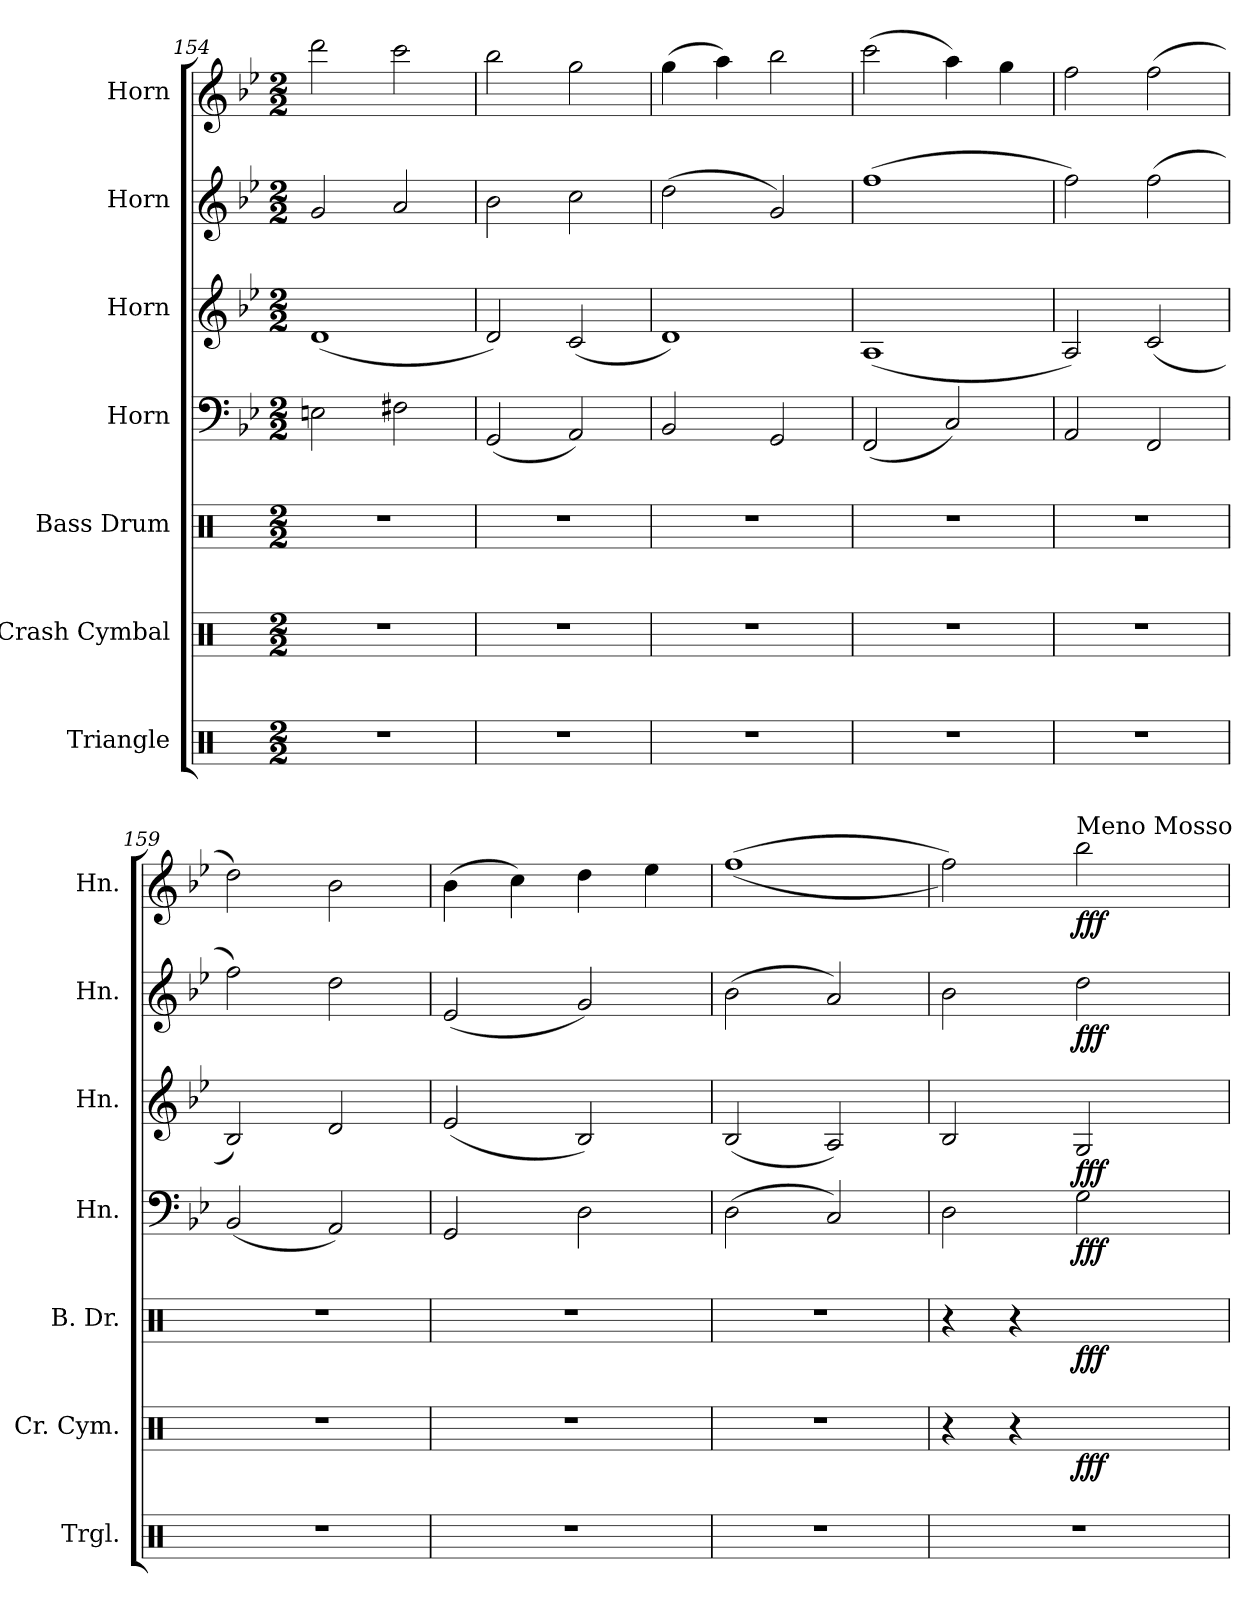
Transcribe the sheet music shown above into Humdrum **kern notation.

**kern	**kern	**dynam	**kern	**dynam	**kern	**dynam	**kern	**dynam	**kern	**dynam	**kern	**dynam
*part7	*part6	*part6	*part5	*part5	*part4	*part4	*part3	*part3	*part2	*part2	*part1	*part1
*staff7	*staff6	*staff6	*staff5	*staff5	*staff4	*staff4	*staff3	*staff3	*staff2	*staff2	*staff1	*staff1
*I"Triangle	*I"Crash Cymbal	*	*I"Bass Drum	*	*I"Horn	*	*I"Horn	*	*I"Horn	*	*I"Horn	*
*I'Trgl.	*I'Cr. Cym.	*	*I'B. Dr.	*	*I'Hn.	*	*I'Hn.	*	*I'Hn.	*	*I'Hn.	*
*clefX	*clefX	*	*clefX	*	*clefF4	*	*clefG2	*	*clefG2	*	*clefG2	*
*	*	*	*	*	*ITrd4c7	*	*ITrd4c7	*	*ITrd4c7	*	*ITrd4c7	*
*k[]	*k[]	*	*k[]	*	*k[b-e-a-]	*	*k[b-e-a-]	*	*k[b-e-a-]	*	*k[b-e-a-]	*
*C:	*C:	*	*C:	*	*E-:	*	*E-:	*	*E-:	*	*E-:	*
*M2/2	*M2/2	*	*M2/2	*	*M2/2	*	*M2/2	*	*M2/2	*	*M2/2	*
=154	=154	=154	=154	=154	=154	=154	=154	=154	=154	=154	=154	=154
1r	1r	.	1r	.	2AAn\	.	(1G	.	2c/	.	2gg\	.
.	.	.	.	.	2BBn\	.	.	.	2d/	.	2ff\	.
=155	=155	=155	=155	=155	=155	=155	=155	=155	=155	=155	=155	=155
1r	1r	.	1r	.	(2CC/	.	2G/)	.	2e-\	.	2ee-\	.
.	.	.	.	.	2DD/)	.	(2F/	.	2f\	.	2cc\	.
=156	=156	=156	=156	=156	=156	=156	=156	=156	=156	=156	=156	=156
1r	1r	.	1r	.	2EE-/	.	1G)	.	(2g\	.	(4cc\	.
.	.	.	.	.	.	.	.	.	.	.	4dd\)	.
.	.	.	.	.	2CC/	.	.	.	2c/)	.	2ee-\	.
=157	=157	=157	=157	=157	=157	=157	=157	=157	=157	=157	=157	=157
1r	1r	.	1r	.	(2BBB-/	.	(1D	.	(1b-	.	(2ff\	.
.	.	.	.	.	2FF/)	.	.	.	.	.	4dd\)	.
.	.	.	.	.	.	.	.	.	.	.	4cc\	.
=158	=158	=158	=158	=158	=158	=158	=158	=158	=158	=158	=158	=158
1r	1r	.	1r	.	2DD/	.	2D/)	.	2b-\)	.	2b-\	.
.	.	.	.	.	2BBB-/	.	(2F/	.	(2b-\	.	(2b-\	.
=159	=159	=159	=159	=159	=159	=159	=159	=159	=159	=159	=159	=159
1r	1r	.	1r	.	(2EE-/	.	2E-/)	.	2b-\)	.	2g\)	.
.	.	.	.	.	2DD/)	.	2G/	.	2g\	.	2e-\	.
=160	=160	=160	=160	=160	=160	=160	=160	=160	=160	=160	=160	=160
1r	1r	.	1r	.	2CC/	.	(2A-/	.	(2A-/	.	(4e-\	.
.	.	.	.	.	.	.	.	.	.	.	4f\)	.
.	.	.	.	.	2GG\	.	2E-/)	.	2c/)	.	4g\	.
.	.	.	.	.	.	.	.	.	.	.	4a-\	.
=161	=161	=161	=161	=161	=161	=161	=161	=161	=161	=161	=161	=161
1r	1r	.	1r	.	(2GG\	.	(2E-/	.	(2e-\	.	((1b-	.
.	.	.	.	.	2FF/)	.	2D/)	.	2d/)	.	.	.
=162	=162	=162	=162	=162	=162	=162	=162	=162	=162	=162	=162	=162
1r	4r	.	4r	.	2GG\	.	2E-/	.	2e-\	.	2b-\))	.
.	4r	.	4r	.	.	.	.	.	.	.	.	.
!	!	!	!	!	!	!	!	!	!	!	!LO:TX:a:t=Meno Mosso	!
!	!	!LO:DY:b	!	!LO:DY:b	!	!LO:DY:b	!	!LO:DY:b	!	!LO:DY:b	!	!LO:DY:b
.	2R\	fff	2R\	fff	2C\	fff	2C/	fff	2g\	fff	2ee-\	fff
=	=	=	=	=	=	=	=	=	=	=	=	=
*-	*-	*-	*-	*-	*-	*-	*-	*-	*-	*-	*-	*-
